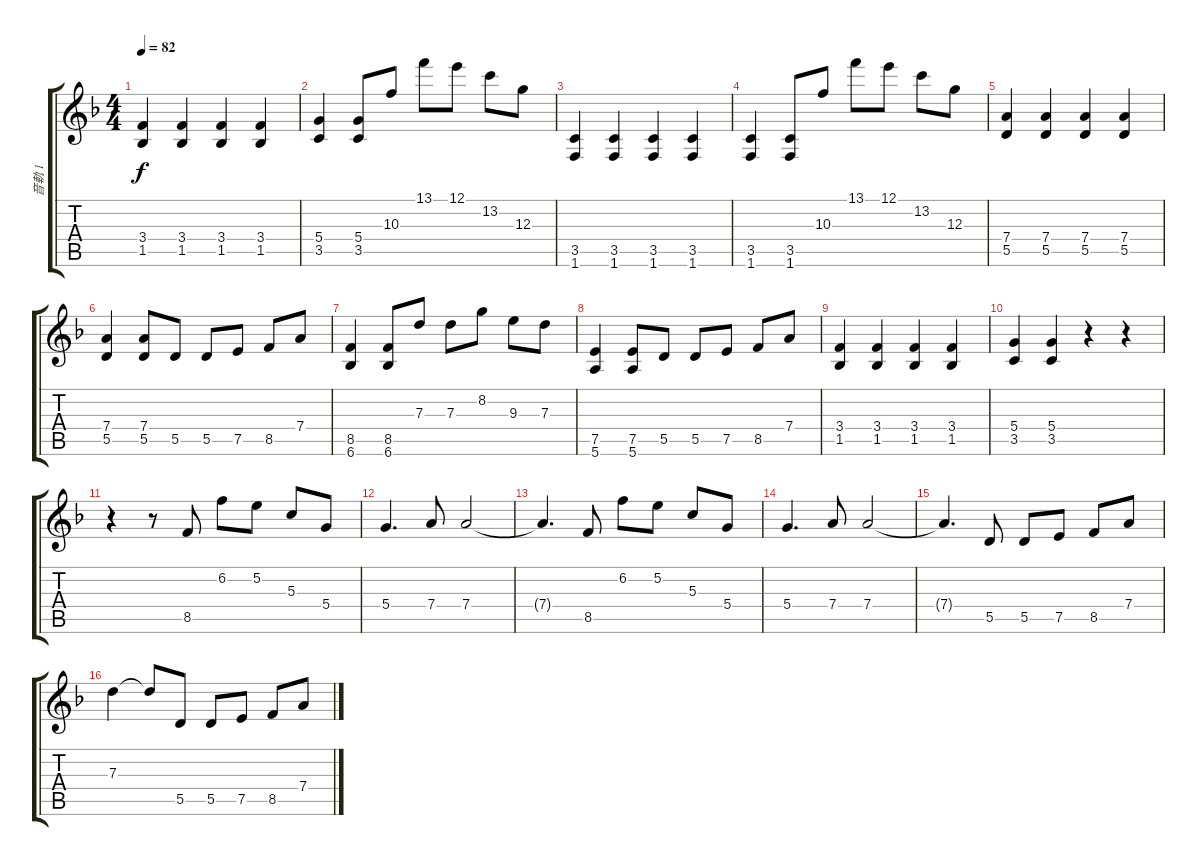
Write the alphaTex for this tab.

\track ("音軌 1" "音軌 1") {instrument electricguitarjazz}
\staff {score tabs}
\tuning (E4 B3 G3 D3 A2 E2) {hide}
\ts (4 4)
\tempo 82
\clef g2
\ks f
(3.4 1.5).4{dy f} (3.4 1.5).4 (3.4 1.5).4 (3.4 1.5).4 |
(5.4 3.5).4 (5.4 3.5).8 10.3.8 13.1.8 12.1.8 13.2.8 12.3.8 |
(3.5 1.6).4{instrument overdrivenguitar} (3.5 1.6).4 (3.5 1.6).4 (3.5 1.6).4 |
(3.5 1.6).4 (3.5 1.6).8 10.3.8 13.1.8 12.1.8 13.2.8 12.3.8 |
(7.4 5.5).4 (7.4 5.5).4 (7.4 5.5).4 (7.4 5.5).4 |
(7.4 5.5).4 (7.4 5.5).8 5.5.8 5.5.8 7.5.8 8.5.8 7.4.8 |
(8.5 6.6).4 (8.5 6.6).8 7.3.8 7.3.8 8.2.8 9.3.8 7.3.8 |
(7.5 5.6).4 (7.5 5.6).8 5.5.8 5.5.8 7.5.8 8.5.8 7.4.8 |
(3.4 1.5).4 (3.4 1.5).4 (3.4 1.5).4 (3.4 1.5).4 |
(5.4 3.5).4 (5.4 3.5).4 r.4 r.4 |
r.4 r.8 8.5.8 6.2.8 5.2.8 5.3.8 5.4.8 |
5.4.4{d} 7.4.8 7.4.2 |
7.4{t}.4{d} 8.5.8 6.2.8 5.2.8 5.3.8 5.4.8 |
5.4.4{d} 7.4.8 7.4.2 |
7.4{t}.4{d} 5.5.8 5.5.8 7.5.8 8.5.8 7.4.8 |
7.3.4 7.3{t}.8 5.5.8 5.5.8 7.5.8 8.5.8 7.4.8
